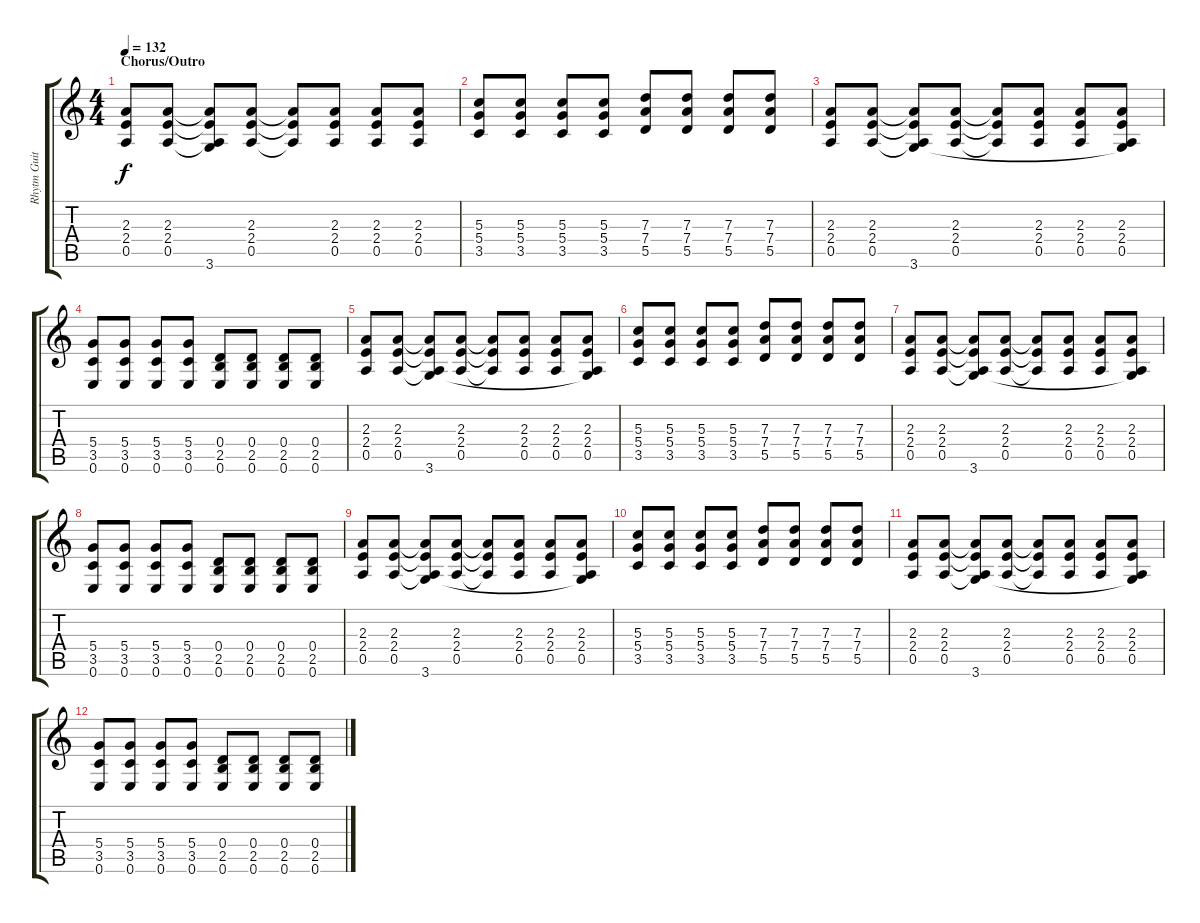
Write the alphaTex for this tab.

\track ("Rhytm Guitar" "Rhytm Guit") {instrument distortionguitar}
\staff {score tabs}
\tuning (E4 B3 G3 D3 A2 E2) {hide}
\ts (4 4)
\section ("" "Chorus/Outro")
\tempo 132
\clef g2
\ks c
(2.3 2.4 0.5).8{dy f} (2.3 2.4 0.5).8 (2.3{t} 2.4{t} 0.5{t} 3.6).8 (2.3 2.4 0.5).8 (2.3{t} 2.4{t} 0.5{t}).8 (2.3 2.4 0.5).8 (2.3 2.4 0.5).8 (2.3 2.4 0.5).8 |
(5.3 5.4 3.5).8 (5.3 5.4 3.5).8 (5.3 5.4 3.5).8 (5.3 5.4 3.5).8 (7.3 7.4 5.5).8 (7.3 7.4 5.5).8 (7.3 7.4 5.5).8 (7.3 7.4 5.5).8 |
(2.3 2.4 0.5).8 (2.3 2.4 0.5).8 (2.3{t} 2.4{t} 0.5{t} 3.6).8 (2.3 2.4 0.5).8 (2.3{t} 2.4{t} 0.5{t}).8 (2.3 2.4 0.5).8 (2.3 2.4 0.5).8 (2.3 2.4 0.5 3.6{t}).8 |
(5.4 3.5 0.6).8 (5.4 3.5 0.6).8 (5.4 3.5 0.6).8 (5.4 3.5 0.6).8 (0.4 2.5 0.6).8 (0.4 2.5 0.6).8 (0.4 2.5 0.6).8 (0.4 2.5 0.6).8 |
(2.3 2.4 0.5).8 (2.3 2.4 0.5).8 (2.3{t} 2.4{t} 0.5{t} 3.6).8 (2.3 2.4 0.5).8 (2.3{t} 2.4{t} 0.5{t}).8 (2.3 2.4 0.5).8 (2.3 2.4 0.5).8 (2.3 2.4 0.5 3.6{t}).8 |
(5.3 5.4 3.5).8 (5.3 5.4 3.5).8 (5.3 5.4 3.5).8 (5.3 5.4 3.5).8 (7.3 7.4 5.5).8 (7.3 7.4 5.5).8 (7.3 7.4 5.5).8 (7.3 7.4 5.5).8 |
(2.3 2.4 0.5).8 (2.3 2.4 0.5).8 (2.3{t} 2.4{t} 0.5{t} 3.6).8 (2.3 2.4 0.5).8 (2.3{t} 2.4{t} 0.5{t}).8 (2.3 2.4 0.5).8 (2.3 2.4 0.5).8 (2.3 2.4 0.5 3.6{t}).8 |
(5.4 3.5 0.6).8 (5.4 3.5 0.6).8 (5.4 3.5 0.6).8 (5.4 3.5 0.6).8 (0.4 2.5 0.6).8 (0.4 2.5 0.6).8 (0.4 2.5 0.6).8 (0.4 2.5 0.6).8 |
(2.3 2.4 0.5).8 (2.3 2.4 0.5).8 (2.3{t} 2.4{t} 0.5{t} 3.6).8 (2.3 2.4 0.5).8 (2.3{t} 2.4{t} 0.5{t}).8 (2.3 2.4 0.5).8 (2.3 2.4 0.5).8 (2.3 2.4 0.5 3.6{t}).8 |
(5.3 5.4 3.5).8 (5.3 5.4 3.5).8 (5.3 5.4 3.5).8 (5.3 5.4 3.5).8 (7.3 7.4 5.5).8 (7.3 7.4 5.5).8 (7.3 7.4 5.5).8 (7.3 7.4 5.5).8 |
(2.3 2.4 0.5).8 (2.3 2.4 0.5).8 (2.3{t} 2.4{t} 0.5{t} 3.6).8 (2.3 2.4 0.5).8 (2.3{t} 2.4{t} 0.5{t}).8 (2.3 2.4 0.5).8 (2.3 2.4 0.5).8 (2.3 2.4 0.5 3.6{t}).8 |
(5.4 3.5 0.6).8 (5.4 3.5 0.6).8 (5.4 3.5 0.6).8 (5.4 3.5 0.6).8 (0.4 2.5 0.6).8 (0.4 2.5 0.6).8 (0.4 2.5 0.6).8 (0.4 2.5 0.6).8
